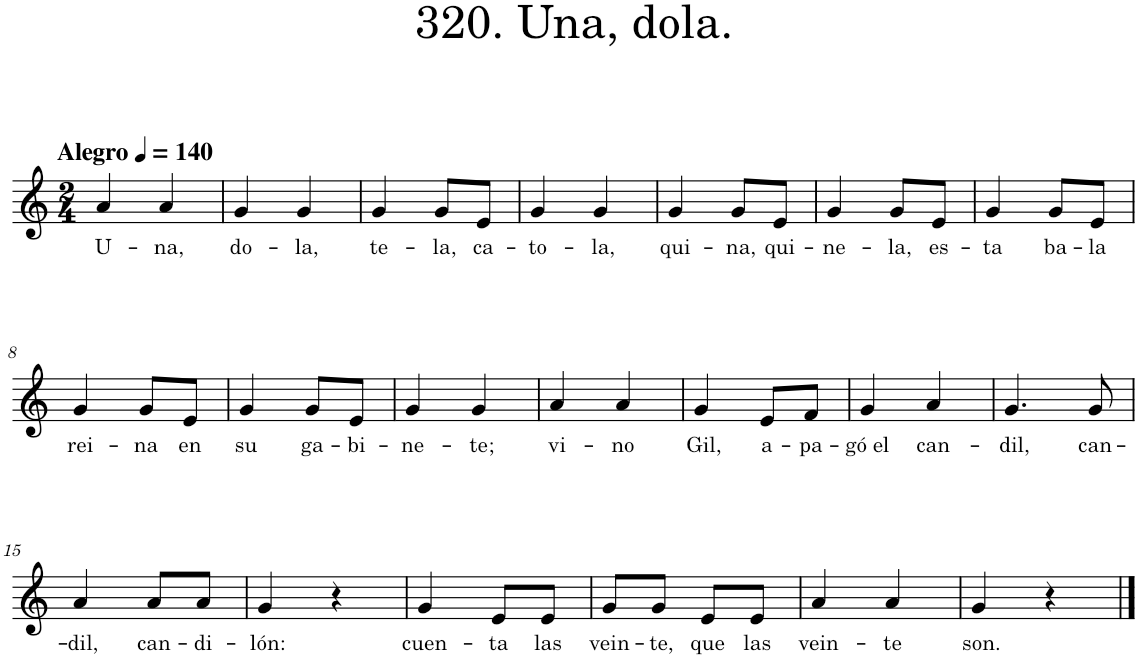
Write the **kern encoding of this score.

**kern	**text
*part1	*part1
*staff1	*staff1
*I"Piano	*
*I'Pno.	*
*clefG2	*
*k[]	*
*M2/4	*
*MM140	*
=1	=1
!LO:TX:a:B:t=Alegro	!
!	!LO:LY:b
4a/	U-
!	!LO:LY:b
4a/	-na,
=2	=2
!	!LO:LY:b
4g/	do-
!	!LO:LY:b
4g/	-la,
=3	=3
!	!LO:LY:b
4g/	te-
!	!LO:LY:b
8g/L	-la,
!	!LO:LY:b
8e/J	ca-
=4	=4
!	!LO:LY:b
4g/	-to-
!	!LO:LY:b
4g/	-la,
=5	=5
!	!LO:LY:b
4g/	qui-
!	!LO:LY:b
8g/L	-na,
!	!LO:LY:b
8e/J	qui-
=6	=6
!	!LO:LY:b
4g/	-ne-
!	!LO:LY:b
8g/L	-la,
!	!LO:LY:b
8e/J	es-
=7	=7
!	!LO:LY:b
4g/	-ta
!	!LO:LY:b
8g/L	ba-
!	!LO:LY:b
8e/J	-la
!!LO:LB:g=z
=8	=8
!	!LO:LY:b
4g/	rei-
!	!LO:LY:b
8g/L	-na
!	!LO:LY:b
8e/J	en
=9	=9
!	!LO:LY:b
4g/	su
!	!LO:LY:b
8g/L	ga-
!	!LO:LY:b
8e/J	-bi-
=10	=10
!	!LO:LY:b
4g/	-ne-
!	!LO:LY:b
4g/	-te;
=11	=11
!	!LO:LY:b
4a/	vi-
!	!LO:LY:b
4a/	-no
=12	=12
!	!LO:LY:b
4g/	Gil,
!	!LO:LY:b
8e/L	a-
!	!LO:LY:b
8f/J	-pa-
=13	=13
!	!LO:LY:b
4g/	-gó el
!	!LO:LY:b
4a/	can-
=14	=14
!	!LO:LY:b
4.g/	-dil,
!	!LO:LY:b
8g/	can-
!!LO:LB:g=z
=15	=15
!	!LO:LY:b
4a/	-dil,
!	!LO:LY:b
8a/L	can-
!	!LO:LY:b
8a/J	-di-
=16	=16
!	!LO:LY:b
4g/	-lón:
4r	.
=17	=17
!	!LO:LY:b
4g/	cuen-
!	!LO:LY:b
8e/L	-ta
!	!LO:LY:b
8e/J	las
=18	=18
!	!LO:LY:b
8g/L	vein-
!	!LO:LY:b
8g/J	-te,
!	!LO:LY:b
8e/L	que
!	!LO:LY:b
8e/J	las
=19	=19
!	!LO:LY:b
4a/	vein-
!	!LO:LY:b
4a/	-te
=20	=20
!	!LO:LY:b
4g/	son.
4r	.
==	==
*-	*-
